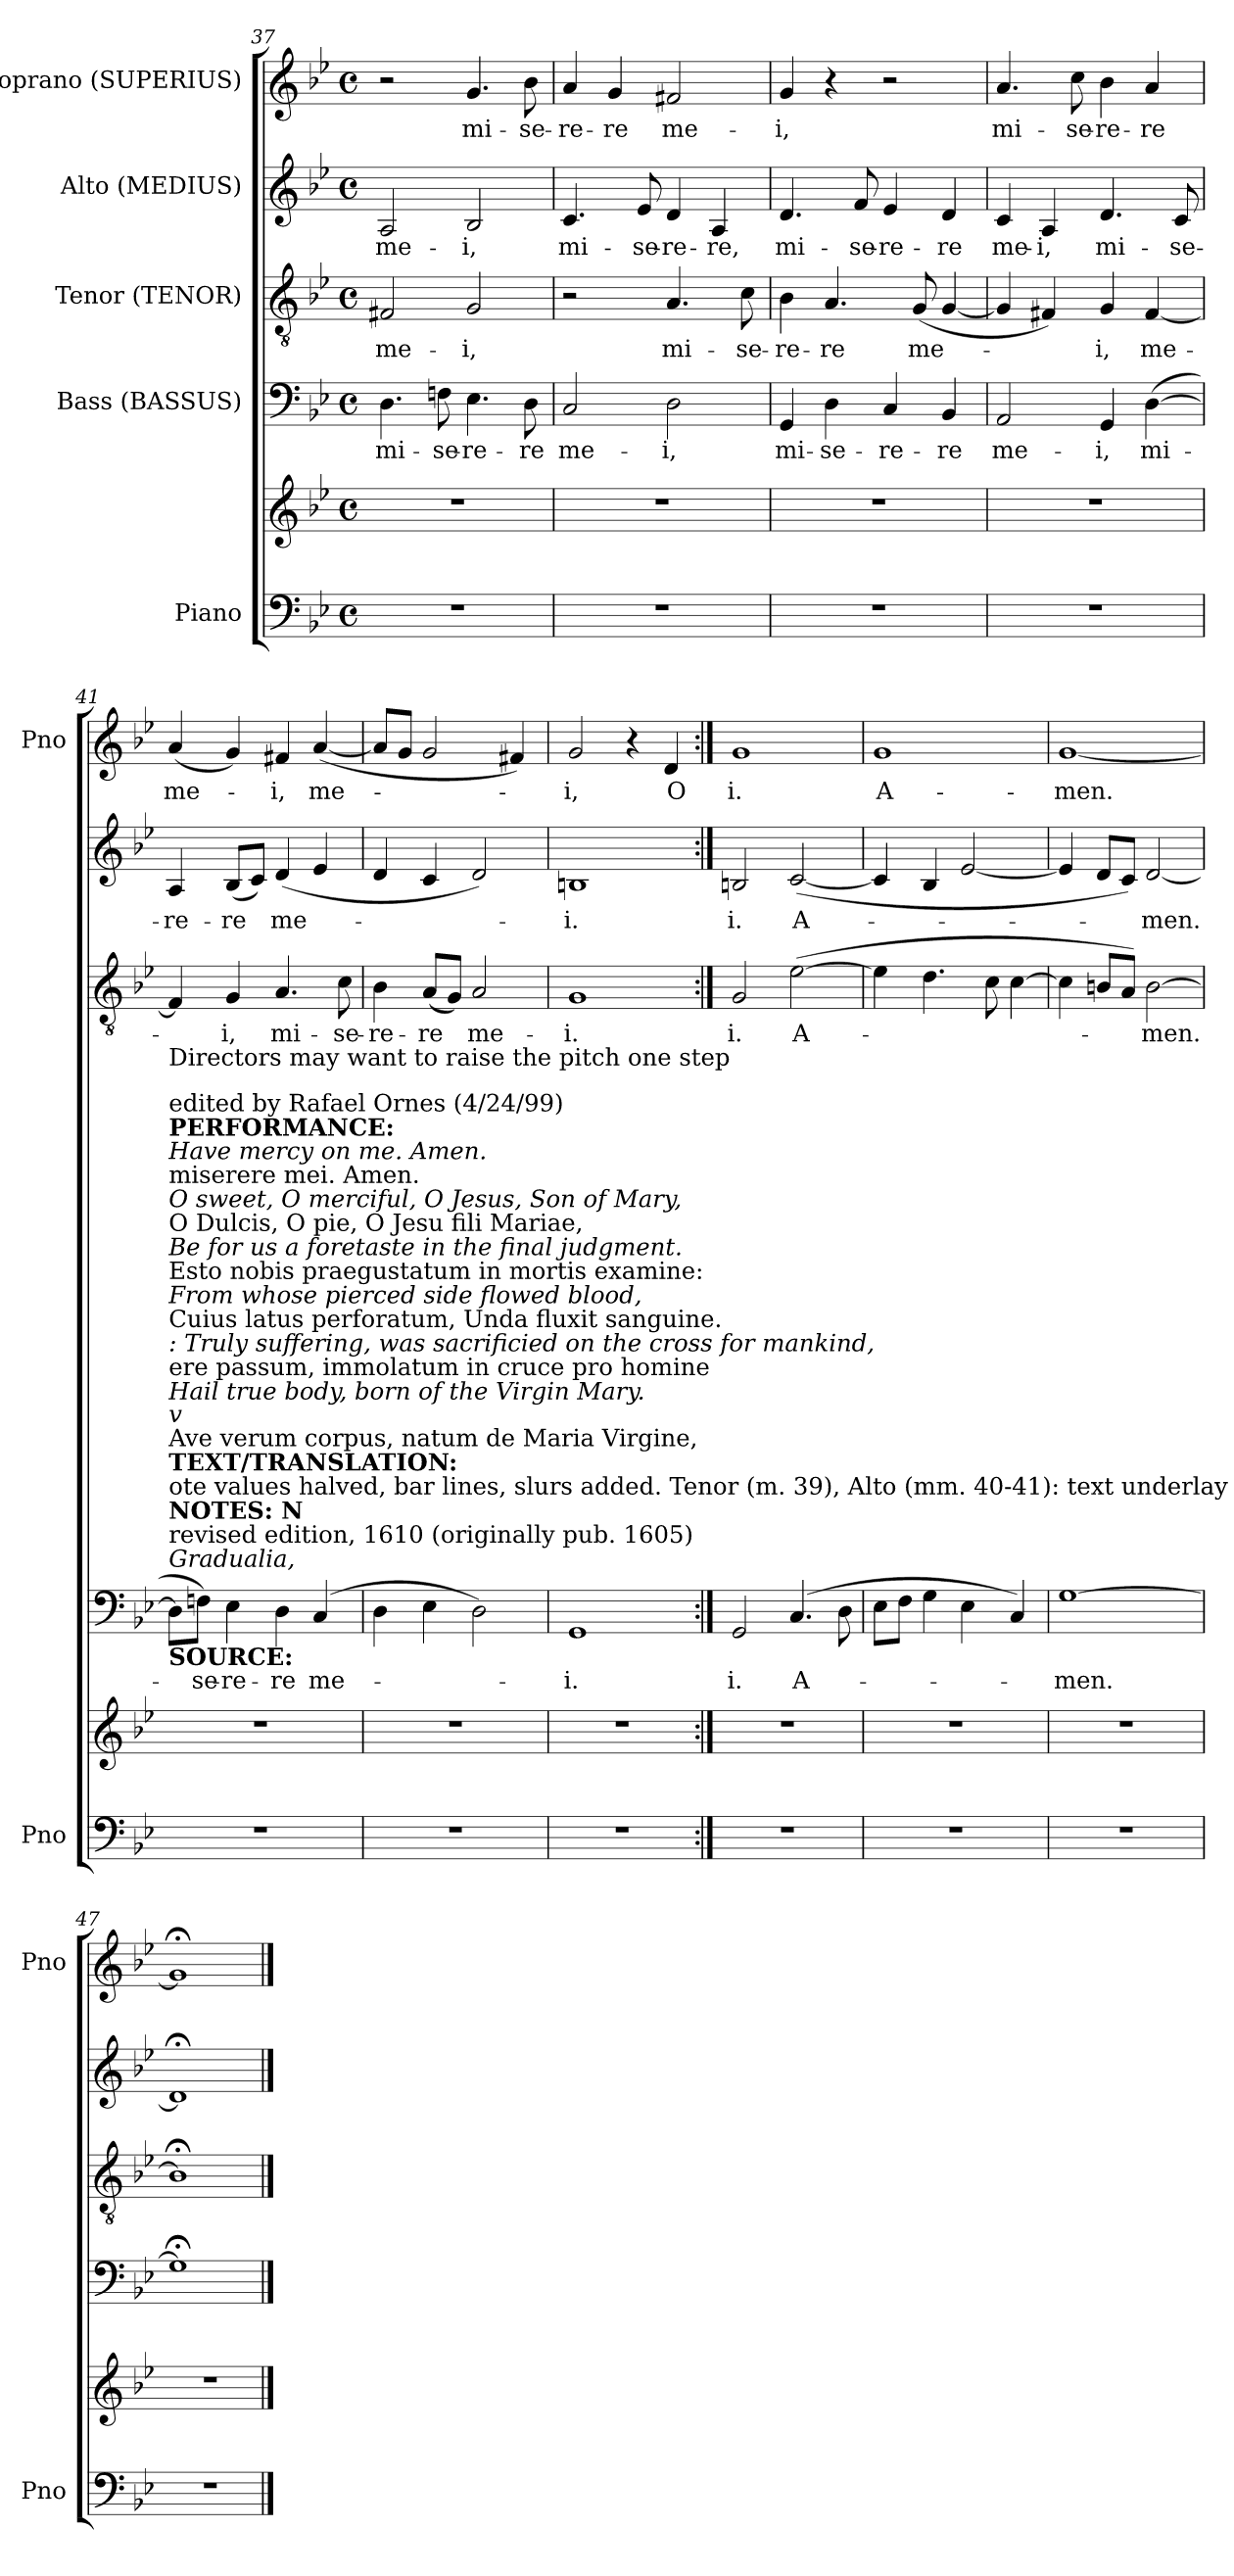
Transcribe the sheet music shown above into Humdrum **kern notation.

**kern	**kern	**kern	**text	**kern	**text	**kern	**text	**kern	**text
*part5	*part5	*part4	*part4	*part3	*part3	*part2	*part2	*part1	*part1
*staff6	*staff5	*staff4	*staff4	*staff3	*staff3	*staff2	*staff2	*staff1	*staff1
*I"Piano	*	*I"Bass (BASSUS)	*	*I"Tenor (TENOR)	*	*I"Alto (MEDIUS)	*	*I"Soprano (SUPERIUS)	*
*I'Pno	*	*	*	*	*	*	*	*I'Pno	*
*clefF4	*clefG2	*clefF4	*	*clefGv2	*	*clefG2	*	*clefG2	*
*k[b-e-]	*k[b-e-]	*k[b-e-]	*	*k[b-e-]	*	*k[b-e-]	*	*k[b-e-]	*
*g:	*g:	*g:	*	*g:	*	*g:	*	*g:	*
*M4/4	*M4/4	*M4/4	*	*M4/4	*	*M4/4	*	*M4/4	*
*met(c)	*met(c)	*met(c)	*	*met(c)	*	*met(c)	*	*met(c)	*
=37	=37	=37	=37	=37	=37	=37	=37	=37	=37
1r	1r	4.D\	mi-	2F#X/	me-	2A/	me-	2r	.
.	.	8Fn\	-se-	.	.	.	.	.	.
.	.	4.E-\	-re-	2G/	-i,	2B-/	-i,	4.g/	mi-
.	.	8D\	-re	.	.	.	.	8b-\	-se-
=38	=38	=38	=38	=38	=38	=38	=38	=38	=38
1r	1r	2C/	me-	2r	.	4.c/	mi-	4a/	-re-
.	.	.	.	.	.	.	.	4g/	-re
.	.	.	.	.	.	8e-/	-se-	.	.
.	.	2D\	-i,	4.A/	mi-	4d/	-re-	2f#X/	me-
.	.	.	.	.	.	4A/	-re,	.	.
.	.	.	.	8c\	-se-	.	.	.	.
=39	=39	=39	=39	=39	=39	=39	=39	=39	=39
1r	1r	4GG/	mi-	4B-\	-re-	4.d/	mi-	4g/	-i,
.	.	4D\	-se-	4.A/	-re	.	.	4r	.
.	.	.	.	.	.	8f/	-se-	.	.
.	.	4C/	-re-	.	.	4e-/	-re-	2r	.
.	.	.	.	(8G/	me-	.	.	.	.
.	.	4BB-/	-re	[4G/	.	4d/	-re	.	.
=40	=40	=40	=40	=40	=40	=40	=40	=40	=40
1r	1r	2AA/	me-	4G/]	.	4c/	me-	4.a/	mi-
.	.	.	.	4F#X/)	-­	4A/	-i,	.	.
.	.	.	.	.	.	.	.	8cc\	-se-
.	.	4GG/	-i,	4G/	i,	4.d/	mi-	4b-\	-re-
.	.	([4D\	mi-	[4F#/	me-	.	.	4a/	-re
.	.	.	.	.	.	8c/	-se-	.	.
!!LO:LB:g=z
=41	=41	=41	=41	=41	=41	=41	=41	=41	=41
!	!	!LO:TX:b:B:t=SOURCE&colon;	!	!	!	!	!	!	!
!	!	!LO:TX:i:t=Gradualia,	!	!	!	!	!	!	!
!	!	!LO:TX:t=revised edition, 1610 (originally pub. 1605)	!	!	!	!	!	!	!
!	!	!LO:TX:B:t=NOTES&colon;   N	!	!	!	!	!	!	!
!	!	!LO:TX:t=ote values halved, bar lines, slurs added. Tenor (m. 39), Alto (mm. 40-41)&colon; text underlay uncertain.	!	!	!	!	!	!	!
!	!	!LO:TX:B:t=TEXT/TRANSLATION&colon;	!	!	!	!	!	!	!
!	!	!LO:TX:t=Ave verum corpus, natum de Maria Virgine,	!	!	!	!	!	!	!
!	!	!LO:TX:i:t=Hail true body, born of the Virgin Mary.\nv	!	!	!	!	!	!	!
!	!	!LO:TX:t=ere passum, immolatum in cruce pro homine	!	!	!	!	!	!	!
!	!	!LO:TX:i:t=&colon;    Truly suffering, was sacrificied on the cross for mankind,	!	!	!	!	!	!	!
!	!	!LO:TX:t=Cuius latus perforatum, Unda fluxit sanguine.	!	!	!	!	!	!	!
!	!	!LO:TX:i:t=From whose pierced side flowed blood,	!	!	!	!	!	!	!
!	!	!LO:TX:t=Esto nobis praegustatum in mortis examine&colon;	!	!	!	!	!	!	!
!	!	!LO:TX:i:t=Be for us a foretaste in the final judgment.	!	!	!	!	!	!	!
!	!	!LO:TX:t=O Dulcis, O pie, O Jesu fili Mariae,	!	!	!	!	!	!	!
!	!	!LO:TX:i:t=O sweet, O merciful, O Jesus, Son of Mary,	!	!	!	!	!	!	!
!	!	!LO:TX:t=miserere mei. Amen.	!	!	!	!	!	!	!
!	!	!LO:TX:i:t=Have mercy on me. Amen.	!	!	!	!	!	!	!
!	!	!LO:TX:B:t=PERFORMANCE&colon;	!	!	!	!	!	!	!
!	!	!LO:TX:t=Directors may want to raise the pitch one step\n\nedited by Rafael Ornes (4/24/99)	!	!	!	!	!	!	!
1r	1r	8D\L]	-­	4F#/]	-­	4A/	-­re-	(4a/	me-
.	.	8Fn\J)	se-	.	.	.	.	.	.
.	.	4E-\	-re-	4G/	i,	(8B-/L	-re	4g/)	.
.	.	.	.	.	.	8c/J)	.	.	.
.	.	4D\	-re	4.A/	mi-	(4d/	me-	4f#X/	-i,
.	.	(4C/	me-	.	.	4e-/	.	([4a/	me-
.	.	.	.	8c\	-se-	.	.	.	.
=42	=42	=42	=42	=42	=42	=42	=42	=42	=42
1r	1r	4D\	.	4B-\	-re-	4d/	.	8a/L]	.
.	.	.	.	.	.	.	.	8g/J	.
.	.	4E-\	-­-	(8A/L	-re	4c/	-­-	2g/	-­-
.	.	.	.	8G/J)	.	.	.	.	.
.	.	2D\)	.	2A/	me-	2d/)	.	.	.
.	.	.	.	.	.	.	.	4f#X/)	.
=43	=43	=43	=43	=43	=43	=43	=43	=43	=43
1r	1r	1GG	-i.	1G	-i.	1Bn	-i.	2g/	-i,
.	.	.	.	.	.	.	.	4r	.
.	.	.	.	.	.	.	.	4d/	O
=44:|!	=44:|!	=44:|!	=44:|!	=44:|!	=44:|!	=44:|!	=44:|!	=44:|!	=44:|!
1r	1r	2GG/	­i.	2G/	­i.	2Bn/	­i.	1g	­i.
.	.	(4.C/	A-	([2e-\	A-	([2c/	A-	.	.
.	.	8D\	.	.	.	.	.	.	.
=45	=45	=45	=45	=45	=45	=45	=45	=45	=45
1r	1r	8E-\L	.	4e-\]	.	4c/]	.	1g	A-
.	.	8F\J	.	.	.	.	.	.	.
.	.	4G\	.	4.d\	-­	4B-/	.	.	.
.	.	4E-\	.	.	.	[2e-/	.	.	.
.	.	.	.	8c\	.	.	.	.	.
.	.	4C/)	.	[4c\	­-	.	.	.	.
=46	=46	=46	=46	=46	=46	=46	=46	=46	=46
1r	1r	[1G	-men.	4c\]	.	4e-/]	.	[1g	-men.
.	.	.	.	8Bn/L	.	8d/L	.	.	.
.	.	.	.	8A/J)	.	8c/J)	.	.	.
.	.	.	.	[2B\	-men.	[2d/	-men.	.	.
!!LO:LB:g=z
=47	=47	=47	=47	=47	=47	=47	=47	=47	=47
1r	1r	1G;<]	.	1B;<]	.	1d;<]	.	1g;<]	.
==	==	==	==	==	==	==	==	==	==
*-	*-	*-	*-	*-	*-	*-	*-	*-	*-
